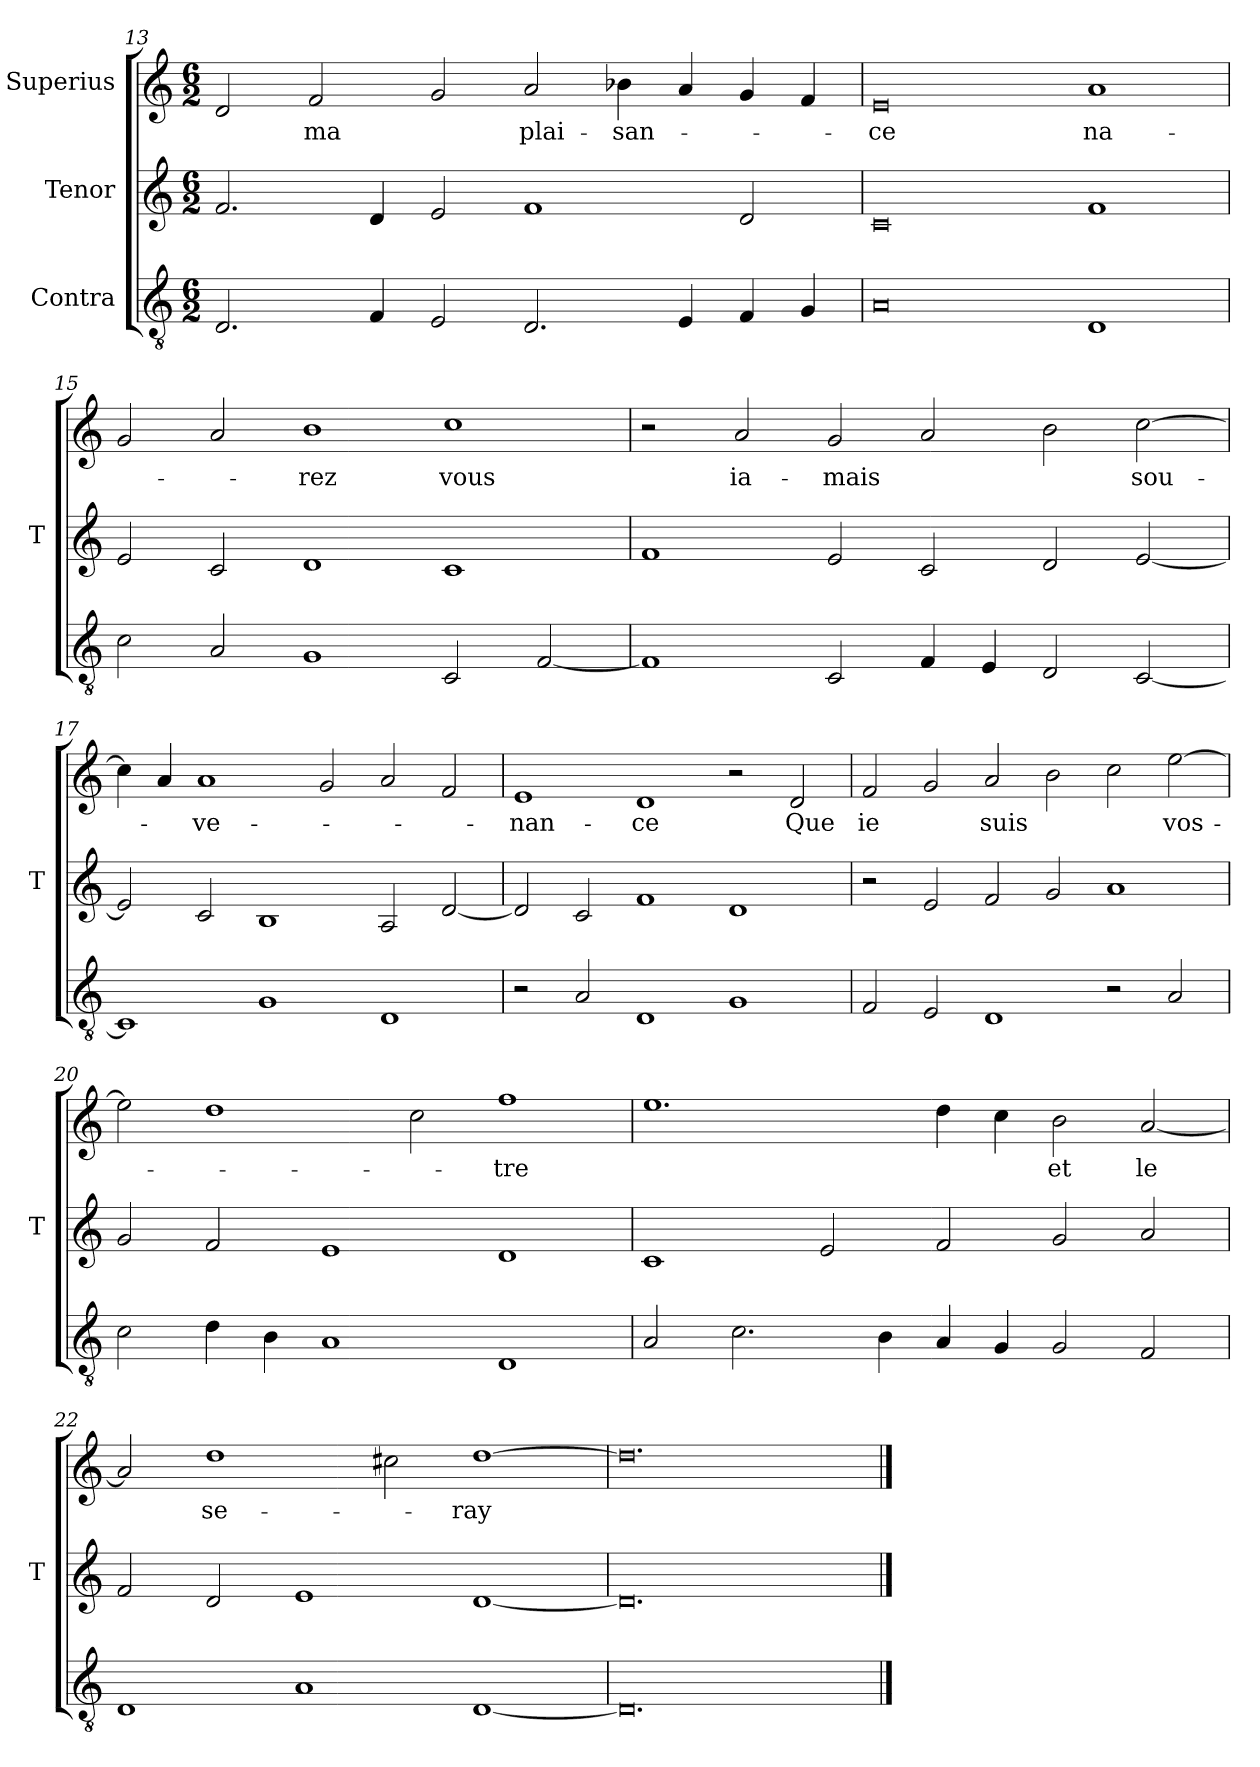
**kern	**kern	**kern	**text
*part3	*part2	*part1	*part1
*staff3	*staff2	*staff1	*staff1
*I"Contra	*I"Tenor	*I"Superius	*
*	*I'T	*	*
*clefGv2	*clefG2	*clefG2	*
*M6/2	*M6/2	*M6/2	*
=13	=13	=13	=13
2.D	2.f	2d	.
.	.	2f	-ma
4F	4d	.	.
2E	2e	2g	.
2.D	1f	2a	plai-
.	.	4b-X	-san-
4E	.	4a	.
4F	2d	4g	.
4G	.	4f	.
=14	=14	=14	=14
0A	0c	0e	-ce
1D	1f	1a	na-
=15	=15	=15	=15
2c	2e	2g	.
2A	2c	2a	.
1G	1d	1b	-rez
2C	1c	1cc	-vous
[2F	.	.	.
=16	=16	=16	=16
1F]	1f	2r	.
.	.	2a	ia-
2C	2e	2g	-mais
4F	2c	2a	.
4E	.	.	.
2D	2d	2b	.
[2C	[2e	[2cc	sou-
=17	=17	=17	=17
1C]	2e]	4cc]	.
.	.	4a	.
.	2c	1a	-ve-
1G	1B	.	.
.	.	2g	.
1D	2A	2a	.
.	[2d	2f	.
=18	=18	=18	=18
2r	2d]	1e	-nan-
2A	2c	.	.
1D	1f	1d	-ce
1G	1d	2r	.
.	.	2d	-Que
=19	=19	=19	=19
2F	2r	2f	-ie
2E	2e	2g	.
1D	2f	2a	-suis
.	2g	2b	.
2r	1a	2cc	.
2A	.	[2ee	vos-
=20	=20	=20	=20
2c	2g	2ee]	.
4d	2f	1dd	.
4B	.	.	.
1A	1e	.	.
.	.	2cc	.
1D	1d	1ff	-tre
=21	=21	=21	=21
2A	1c	1.ee	.
2.c	.	.	.
.	2e	.	.
4B	.	.	.
4A	2f	4dd	.
4G	.	4cc	.
2G	2g	2b	-et
2F	2a	[2a	-le
=22	=22	=22	=22
1D	2f	2a]	.
.	2d	1dd	se-
1A	1e	.	.
.	.	2cc#X	.
[1D	[1d	[1dd	-ray
=23	=23	=23	=23
0.D]	0.d]	0.dd]	.
==	==	==	==
*-	*-	*-	*-
